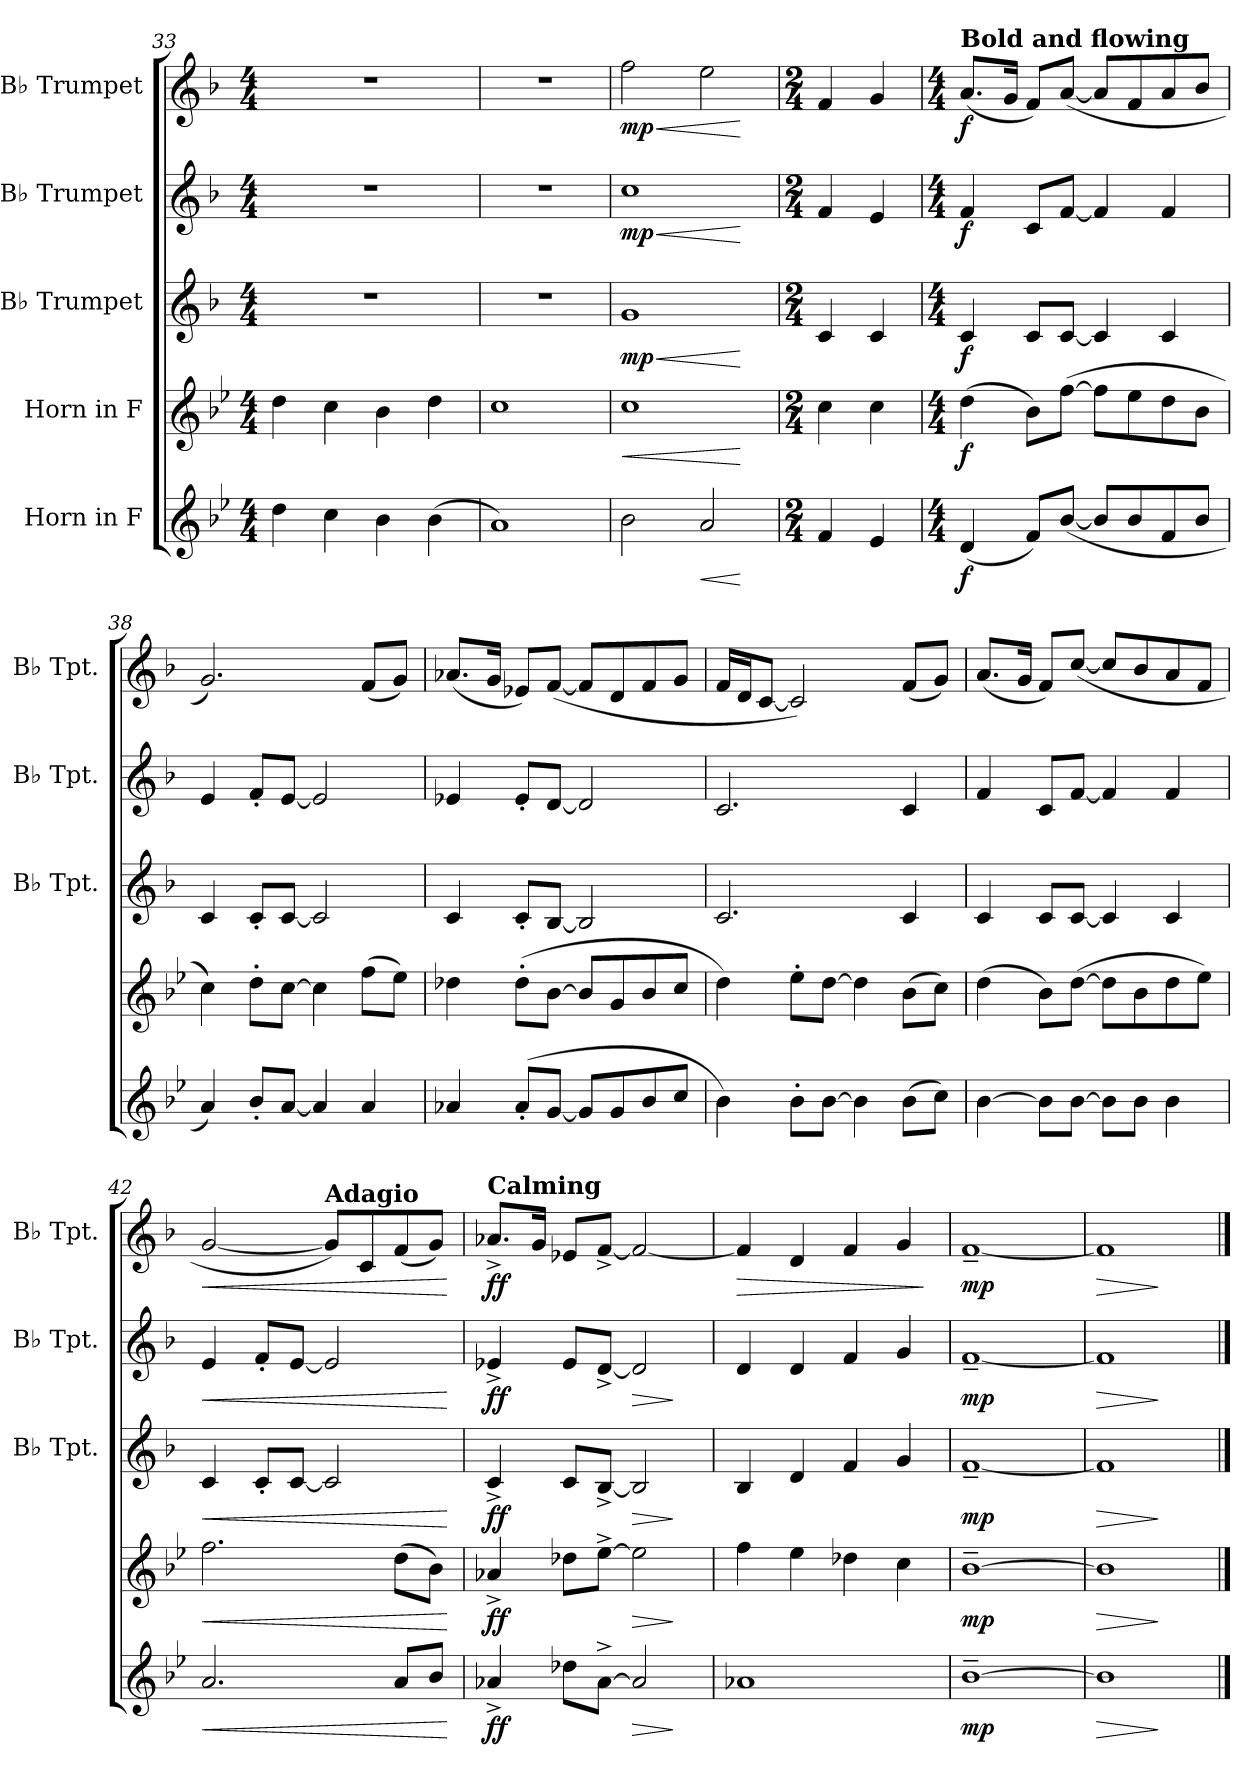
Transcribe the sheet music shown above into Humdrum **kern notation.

**kern	**dynam	**kern	**dynam	**kern	**dynam	**kern	**dynam	**kern	**dynam
*part5	*part5	*part4	*part4	*part3	*part3	*part2	*part2	*part1	*part1
*staff5	*staff5	*staff4	*staff4	*staff3	*staff3	*staff2	*staff2	*staff1	*staff1
*I"Horn in F	*	*I"Horn in F	*	*I"B♭ Trumpet	*	*I"B♭ Trumpet	*	*I"B♭ Trumpet	*
*	*	*	*	*I'B♭ Tpt.	*	*I'B♭ Tpt.	*	*I'B♭ Tpt.	*
*clefG2	*	*clefG2	*	*clefG2	*	*clefG2	*	*clefG2	*
*ITrd4c7	*	*ITrd4c7	*	*ITrd1c2	*	*ITrd1c2	*	*ITrd1c2	*
*k[b-e-a-]	*	*k[b-e-a-]	*	*k[b-e-a-]	*	*k[b-e-a-]	*	*k[b-e-a-]	*
*M4/4	*	*M4/4	*	*M4/4	*	*M4/4	*	*M4/4	*
=33	=33	=33	=33	=33	=33	=33	=33	=33	=33
4g\	.	4g\	.	1r	.	1r	.	1r	.
4f\	.	4f\	.	.	.	.	.	.	.
4e-\	.	4e-\	.	.	.	.	.	.	.
(>4e-\	.	4g\	.	.	.	.	.	.	.
=34	=34	=34	=34	=34	=34	=34	=34	=34	=34
1d)	.	1f	.	1r	.	1r	.	1r	.
=35	=35	=35	=35	=35	=35	=35	=35	=35	=35
!	!	!	!LO:HP:b	!	!LO:HP:b	!	!LO:HP:b	!	!LO:HP:b
!	!	!	!	!	!LO:DY:n=1:b	!	!LO:DY:n=1:b	!	!LO:DY:n=1:b
2e-\	.	1f	<	1f	< mp	1b-	< mp	2ee-\	< mp
!	!LO:HP:b	!	!	!	!	!	!	!	!
2d/	<	.	.	.	.	.	.	2dd\	.
.	[	.	[	.	[	.	[	.	[
=36	=36	=36	=36	=36	=36	=36	=36	=36	=36
*M2/4	*	*M2/4	*	*M2/4	*	*M2/4	*	*M2/4	*
4B-/	.	4f\	.	4B-/	.	4e-/	.	4e-/	.
4A-/	.	4f\	.	4B-/	.	4d/	.	4f/	.
=37	=37	=37	=37	=37	=37	=37	=37	=37	=37
*M4/4	*	*M4/4	*	*M4/4	*	*M4/4	*	*M4/4	*
*	*	*	*	*	*	*	*	*MM80	*
!	!	!	!	!	!	!	!	!LO:TX:a:B:t=Bold and flowing	!
!	!LO:DY:b	!	!LO:DY:b	!	!LO:DY:b	!	!LO:DY:b	!	!LO:DY:b
(<4G/	f	(>4g\	f	4B-/	f	4e-/	f	(<8.g/L	f
.	.	.	.	.	.	.	.	16f/Jk	.
8B-/L)	.	8e-\L)	.	8B-/L	.	8B-/L	.	8e-/L)	.
(<[8e-/J	.	(>[8b-\J	.	[8B-/J	.	[8e-/J	.	(<[8g/J	.
8e-/L]	.	8b-\L]	.	4B-/]	.	4e-/]	.	8g/L]	.
8e-/	.	8a-\	.	.	.	.	.	8e-/	.
8B-/	.	8g\	.	4B-/	.	4e-/	.	8g/	.
8e-/J	.	8e-\J	.	.	.	.	.	8a-/J	.
=38	=38	=38	=38	=38	=38	=38	=38	=38	=38
4d/)	.	4f\)	.	4B-/	.	4d/	.	2.f/)	.
8e-'/L	.	8g'\L	.	8B-'/L	.	8e-'/L	.	.	.
[8d/J	.	[8f\J	.	[8B-/J	.	[8d/J	.	.	.
4d/]	.	4f\]	.	2B-/]	.	2d/]	.	.	.
4d/	.	(>8b-\L	.	.	.	.	.	(<8e-/L	.
.	.	8a-\J)	.	.	.	.	.	8f/J)	.
!!LO:PB:g=z
=39	=39	=39	=39	=39	=39	=39	=39	=39	=39
4d-X/	.	4g-X\	.	4B-/	.	4d-X/	.	(<8.g-X/L	.
.	.	.	.	.	.	.	.	16f/Jk	.
(<8d-'/L	.	(>8g-'\L	.	8B-'/L	.	8d-'/L	.	8d-X/L)	.
[8c/J	.	[8e-\J	.	[8A-/J	.	[8c/J	.	(<[8e-/J	.
8c/L]	.	8e-/L]	.	2A-/]	.	2c/]	.	8e-/L]	.
8c/	.	8c/	.	.	.	.	.	8c/	.
8e-/	.	8e-/	.	.	.	.	.	8e-/	.
8f/J	.	8f/J	.	.	.	.	.	8f/J	.
=40	=40	=40	=40	=40	=40	=40	=40	=40	=40
4e-\)	.	4g\)	.	2.B-/	.	2.B-/	.	16e-/LL	.
.	.	.	.	.	.	.	.	16c/J	.
.	.	.	.	.	.	.	.	[8B-/J	.
8e-'\L	.	8a-'\L	.	.	.	.	.	2B-/])	.
[8e-\J	.	[8g\J	.	.	.	.	.	.	.
4e-\]	.	4g\]	.	.	.	.	.	.	.
(>8e-\L	.	(>8e-\L	.	4B-/	.	4B-/	.	(<8e-/L	.
8f\J)	.	8f\J)	.	.	.	.	.	8f/J)	.
=41	=41	=41	=41	=41	=41	=41	=41	=41	=41
[4e-\	.	(>4g\	.	4B-/	.	4e-/	.	(<8.g/L	.
.	.	.	.	.	.	.	.	16f/Jk	.
8e-\L]	.	8e-\L)	.	8B-/L	.	8B-/L	.	8e-/L)	.
[8e-\J	.	(>[8g\J	.	[8B-/J	.	[8e-/J	.	(>[8b-/J	.
8e-\L]	.	8g\L]	.	4B-/]	.	4e-/]	.	8b-/L]	.
8e-\J	.	8e-\	.	.	.	.	.	8a-/	.
4e-\	.	8g\	.	4B-/	.	4e-/	.	8g/	.
.	.	8a-\J)	.	.	.	.	.	8e-/J	.
=42	=42	=42	=42	=42	=42	=42	=42	=42	=42
!	!LO:HP:b	!	!LO:HP:b	!	!LO:HP:b	!	!LO:HP:b	!	!LO:HP:b
2.d/	<	2.b-\	<	4B-/	<	4d/	<	[2f/	<
.	.	.	.	8B-'/L	.	8e-'/L	.	.	.
.	.	.	.	[8B-/J	.	[8d/J	.	.	.
!	!	!	!	!	!	!	!	!LO:TX:a:B:t=Adagio	!
.	.	.	.	2B-/]	.	2d/]	.	8f/L])	.
.	.	.	.	.	.	.	.	8B-/	.
8d/L	.	(>8g\L	.	.	.	.	.	(<8e-/	.
8e-/J	.	8e-\J)	.	.	.	.	.	8f/J)	.
.	[	.	[	.	[	.	[	.	[
!!LO:LB:g=z
=43	=43	=43	=43	=43	=43	=43	=43	=43	=43
*	*	*	*	*	*	*	*	*MM72	*
!	!	!	!	!	!	!	!	!LO:TX:a:B:t=Calming	!
!	!LO:DY:b	!	!LO:DY:b	!	!LO:DY:b	!	!LO:DY:b	!	!LO:DY:b
4d-X^/	ff	4d-X^/	ff	4B-^/	ff	4d-X^/	ff	8.g-X^/L	ff
.	.	.	.	.	.	.	.	16f/Jk	.
8g-X\L	.	8g-X\L	.	8B-/L	.	8d-/L	.	8d-X/L	.
[8d-^\J	.	[8a-^\J	.	[8A-^/J	.	[8c^/J	.	[8e-^/J	.
!	!LO:HP:b	!	!LO:HP:b	!	!LO:HP:b	!	!LO:HP:b	!	!
2d-/]	>	2a-\]	>	2A-/]	>	2c/]	>	2e-/_	.
.	]	.	]	.	]	.	]	.	.
=44	=44	=44	=44	=44	=44	=44	=44	=44	=44
!	!	!	!	!	!	!	!	!	!LO:HP:b
1d-X	.	4b-\	.	4A-/	.	4c/	.	4e-/]	>
.	.	4a-\	.	4c/	.	4c/	.	4c/	.
.	.	4g-X\	.	4e-/	.	4e-/	.	4e-/	.
.	.	4f\	.	4f/	.	4f/	.	4f/	.
.	.	.	.	.	.	.	.	.	]
=45	=45	=45	=45	=45	=45	=45	=45	=45	=45
!	!LO:DY:b	!	!LO:DY:b	!	!LO:DY:b	!	!LO:DY:b	!	!LO:DY:b
[1e-~	mp	[1e-~	mp	[1e-~	mp	[1e-~	mp	[1e-~	mp
=46	=46	=46	=46	=46	=46	=46	=46	=46	=46
!	!LO:HP:b	!	!LO:HP:b	!	!LO:HP:b	!	!LO:HP:b	!	!LO:HP:b
1e-]	>	1e-]	>	1e-]	>	1e-]	>	1e-]	>
.	]	.	]	.	]	.	]	.	]
==	==	==	==	==	==	==	==	==	==
*-	*-	*-	*-	*-	*-	*-	*-	*-	*-
